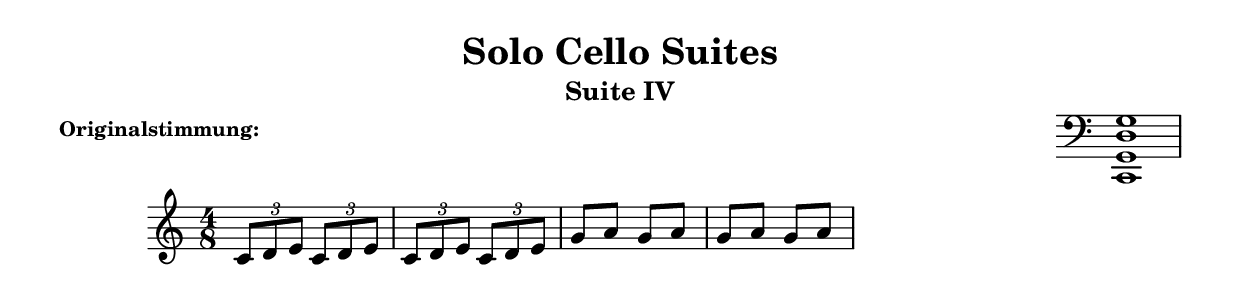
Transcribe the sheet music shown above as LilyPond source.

\header {
    texidoc = "Use \\score block as markup command."
}

\version "2.5.2"

tuning = \markup {
    \score {
	\new Staff \with {
	    \remove Time_signature_engraver
	} {
	    \clef bass  <c, g, d g>1
	}
	\layout { raggedright = ##t }
    }
}


\header {
    title = "Solo Cello Suites"
    subtitle = "Suite IV"
    subsubtitle = \markup { \fill-line { { "Originalstimmung: " \tuning } } }
}

\relative {
    \time 4/8
    \times 2/3 { c'8 d e } \times 2/3 {c d e}
    \times 2/3 { c8 d e } \times 2/3 {c d e}
    g8 a8 g8 a 
    g8 a8 g8 a 
}

